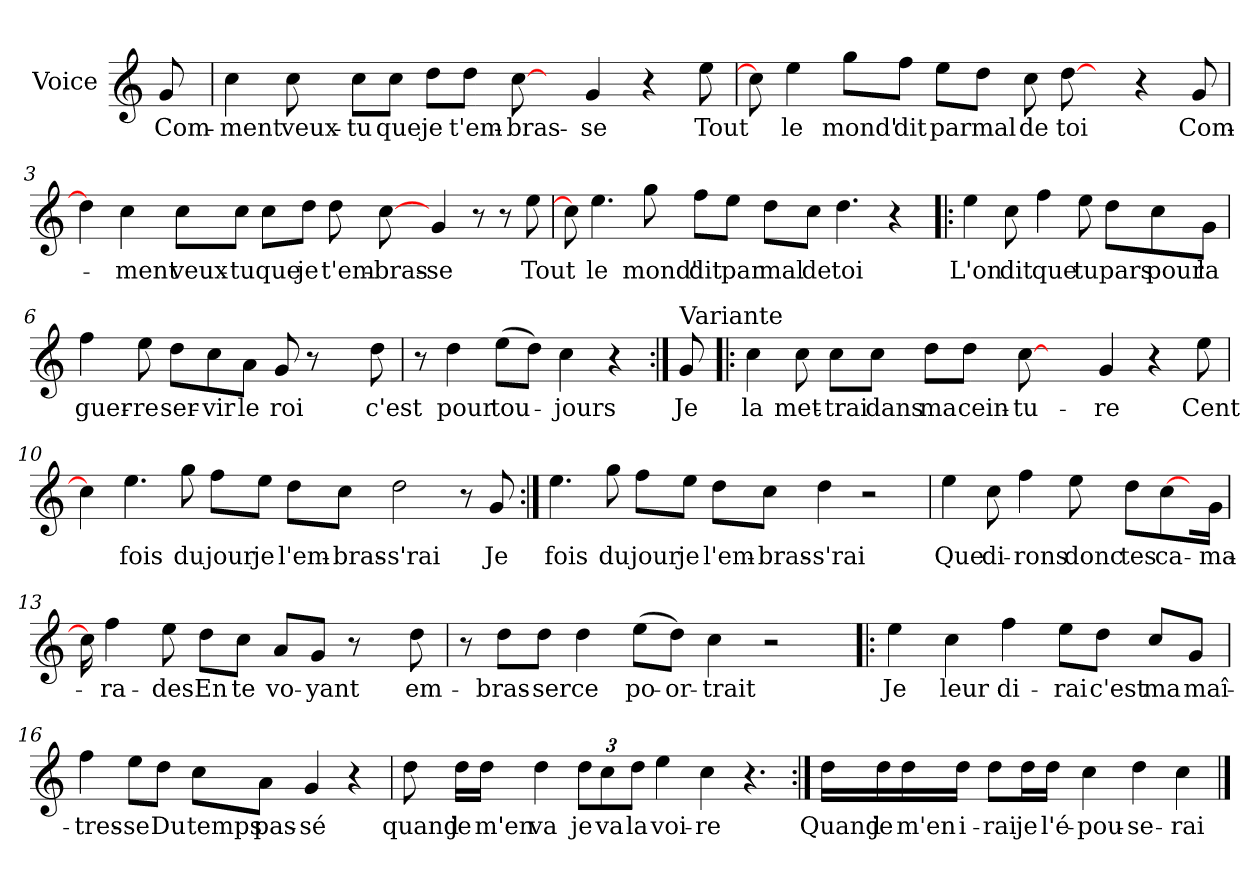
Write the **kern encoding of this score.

**kern	**text
*part1	*part1
*staff1	*staff1
*I"Voice	*
*I'V	*
*clefG2	*
*k[]	*
*C:	*
=	=
8g/	Com-
=1	=1
4cc\	-ment
8cc\	veux-
8cc\L	-tu
8cc\J	que
8dd\L	je
8dd\J	t'em-
[8cc\	-bras-
8ryy	.
4g/	-se
4r	.
8ee\	Tout
=2	=2
8cc\]	.
4ee\	le
8gg\L	mond'
8ff\J	dit
8ee\L	par
8dd\J	mal
8cc\	de
[8dd\	toi
8ryy	.
4r	.
8g/	Com-
!!LO:LB:g=z
=3	=3
4dd\]	.
4cc\	-ment
8cc\L	veux-
8cc\J	-tu
8cc\L	que
8dd\J	je
8dd\	t'em-
[8cc\	-bras-
4g/	-se
8r	.
8r	.
8ee\	Tout
=4	=4
8cc\]	.
4.ee\	le
8gg\	mond'
8ff\L	dit
8ee\J	par
8dd\L	mal
8cc\J	de
4.dd\	toi
4r	.
!!LO:LB:g=z
=5!|:	=5!|:
4ee\	L'on
8cc\	dit
4ff\	que
8ee\	tu
8dd\L	pars
8cc\	pour
8g\J	la
=6	=6
4ff\	guer-
8ee\	-re
8dd\L	ser-
8cc\	-vir
8a\J	le
8g/	roi
8r	.
8ryy	.
8dd\	c'est
=7	=7
*MM100	*
8r	.
4dd\	pour
(>8ee\L	tou-
8dd\J)	.
4cc\	-jours
4r	.
!!LO:LB:g=z
=8:|!	=8:|!
*MM113	*
!LO:TX:t=Variante	!
8g/	Je
=9!|:	=9!|:
4cc\	la
8cc\	met-
8cc\L	-trai
8cc\J	dans
8dd\L	ma
8dd\J	cein-
[8cc\	-tu-
4ryy	.
4g/	-re
4r	.
8ee\	Cent
=10	=10
4cc\]	.
4.ee\	fois
8gg\	du
8ff\L	jour
8ee\J	je
8dd\L	l'em-
8cc\J	-bras-
2dd\	-s'rai
8r	.
8g/	Je
!!LO:LB:g=z
=11:|!	=11:|!
4.ee\	fois
8gg\	du
8ff\L	jour
8ee\J	je
8dd\L	l'em-
8cc\J	-bras-
4dd\	-s'rai
2r	.
=12	=12
4ee\	Que
8cc\	di-
4ff\	-rons
8ee\	donc
8dd\L	tes
[8cc\	ca-
16ryy	.
16g\Jk	-ma-
=13	=13
16cc\]	.
4ff\	-ra-
8ee\	-des
8dd\L	En
8cc\J	te
8a/L	vo-
8g/J	-yant
8r	.
16ryy	.
8dd\	em-
!!LO:LB:g=z
=14	=14
8r	.
8dd\L	-bras-
8dd\J	-ser
4dd\	ce
(>8ee\L	po-
8dd\J)	-or-
4cc\	-trait
2r	.
=15!|:	=15!|:
*MM120	*
4ee\	Je
4cc\	leur
4ff\	di-
8ee\L	-rai
8dd\J	c'est
8cc/L	ma
8g/J	maî-
=16	=16
4ff\	-tres-
8ee\L	-se
8dd\J	Du
8cc\L	temps
8a\J	pas-
4g/	-sé
4r	.
!!LO:LB:g=z
=17	=17
8dd\	quand
16dd\LL	je
16dd\JJ	m'en
4dd\	va
12dd\L	je
12cc\	va
12dd\J	la
4ee\	voi-
4cc\	-re
4.r	.
=18:|!	=18:|!
16dd\LL	Quand
16dd\	je
16dd\	m'en
16dd\JJ	i-
8dd\L	-rai
16dd\L	je
16dd\JJ	l'é-
4cc\	-pou-
4dd\	-se-
4cc\	-rai
==	==
*-	*-
